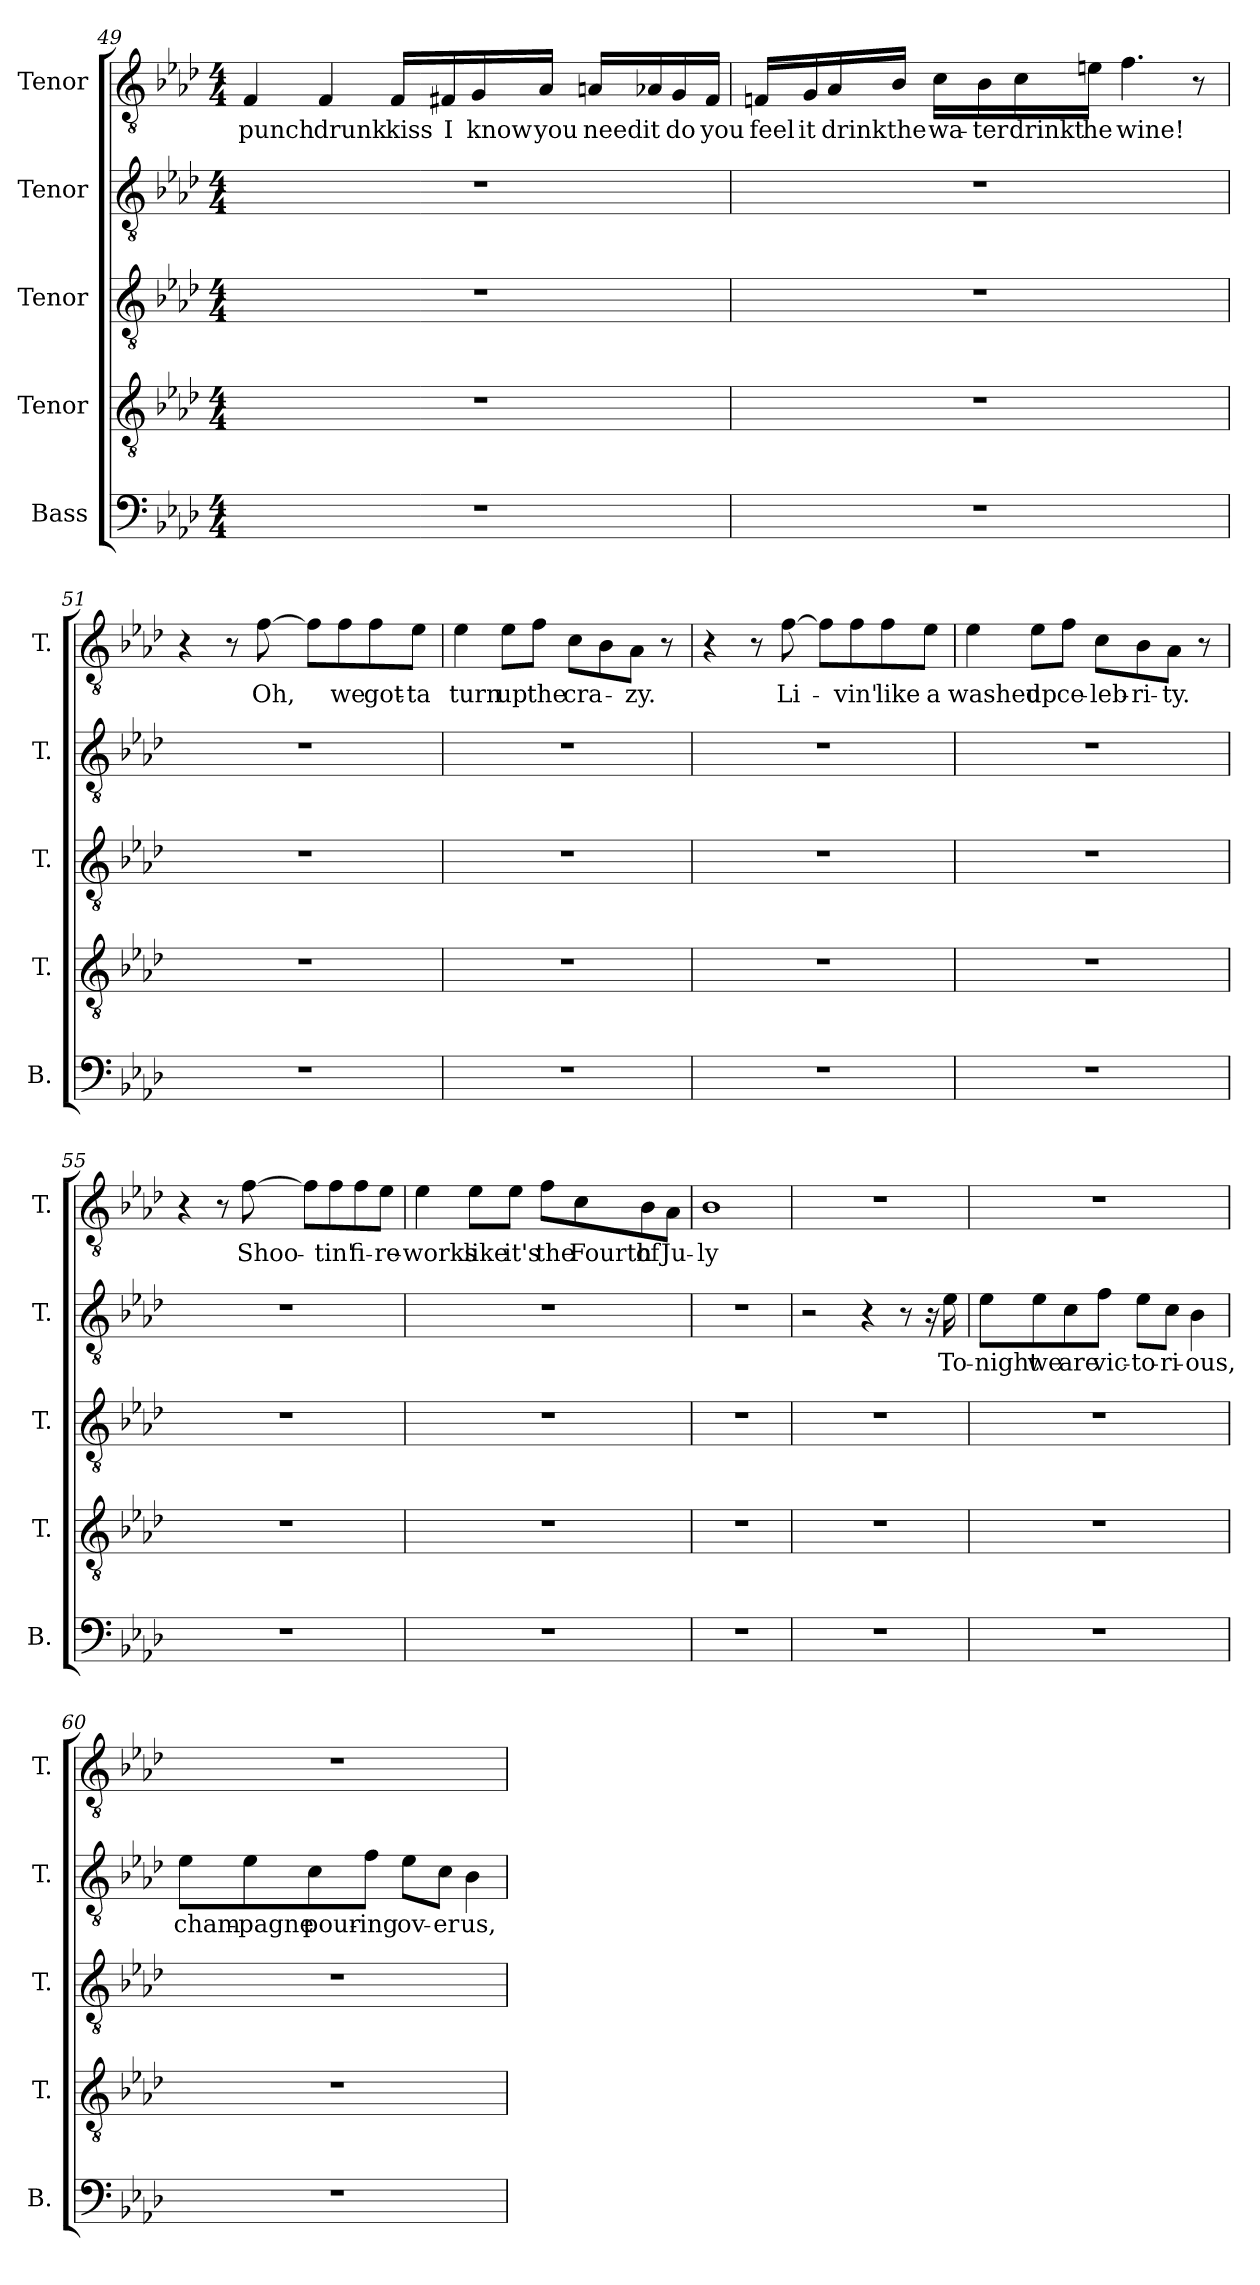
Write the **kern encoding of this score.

**kern	**kern	**kern	**kern	**text	**kern	**text
*part5	*part4	*part3	*part2	*part2	*part1	*part1
*staff5	*staff4	*staff3	*staff2	*staff2	*staff1	*staff1
*I"Bass	*I"Tenor	*I"Tenor	*I"Tenor	*	*I"Tenor	*
*I'B.	*I'T.	*I'T.	*I'T.	*	*I'T.	*
!!LO:LB:g=z
*clefF4	*clefGv2	*clefGv2	*clefGv2	*	*clefGv2	*
*k[b-e-a-d-]	*k[b-e-a-d-]	*k[b-e-a-d-]	*k[b-e-a-d-]	*	*k[b-e-a-d-]	*
*M4/4	*M4/4	*M4/4	*M4/4	*	*M4/4	*
=49	=49	=49	=49	=49	=49	=49
!	!	!	!	!	!	!LO:LY:b
1r	1r	1r	1r	.	4F/	punch
!	!	!	!	!	!	!LO:LY:b
.	.	.	.	.	4F/	drunk
!	!	!	!	!	!	!LO:LY:b
.	.	.	.	.	16F/LL	kiss
!	!	!	!	!	!	!LO:LY:b
.	.	.	.	.	16F#X/	I
!	!	!	!	!	!	!LO:LY:b
.	.	.	.	.	16G/	know
!	!	!	!	!	!	!LO:LY:b
.	.	.	.	.	16A-/JJ	you
!	!	!	!	!	!	!LO:LY:b
.	.	.	.	.	16An/LL	need
!	!	!	!	!	!	!LO:LY:b
.	.	.	.	.	16A-X/	it
!	!	!	!	!	!	!LO:LY:b
.	.	.	.	.	16G/	do
!	!	!	!	!	!	!LO:LY:b
.	.	.	.	.	16F#i/JJ	you
=50	=50	=50	=50	=50	=50	=50
!	!	!	!	!	!	!LO:LY:b
1r	1r	1r	1r	.	16Fni/LL	feel
!	!	!	!	!	!	!LO:LY:b
.	.	.	.	.	16G/	it
!	!	!	!	!	!	!LO:LY:b
.	.	.	.	.	16A-/	drink
!	!	!	!	!	!	!LO:LY:b
.	.	.	.	.	16B-/JJ	the
!	!	!	!	!	!	!LO:LY:b
.	.	.	.	.	16c\LL	wa-
!	!	!	!	!	!	!LO:LY:b
.	.	.	.	.	16B-\	-ter
!	!	!	!	!	!	!LO:LY:b
.	.	.	.	.	16c\	drinkt
!	!	!	!	!	!	!LO:LY:b
.	.	.	.	.	16en\JJ	he
!	!	!	!	!	!	!LO:LY:b
.	.	.	.	.	4.f\	wine!
.	.	.	.	.	8r	.
!!LO:PB:g=z
=51	=51	=51	=51	=51	=51	=51
1r	1r	1r	1r	.	4r	.
.	.	.	.	.	8r	.
!	!	!	!	!	!	!LO:LY:b
.	.	.	.	.	[8f\	Oh,
.	.	.	.	.	8f\L]	.
!	!	!	!	!	!	!LO:LY:b
.	.	.	.	.	8f\	we
!	!	!	!	!	!	!LO:LY:b
.	.	.	.	.	8f\	got-
!	!	!	!	!	!	!LO:LY:b
.	.	.	.	.	8e-\J	-ta
=52	=52	=52	=52	=52	=52	=52
!	!	!	!	!	!	!LO:LY:b
1r	1r	1r	1r	.	4e-\	turn
!	!	!	!	!	!	!LO:LY:b
.	.	.	.	.	8e-\L	up
!	!	!	!	!	!	!LO:LY:b
.	.	.	.	.	8f\J	the
!	!	!	!	!	!	!LO:LY:b
.	.	.	.	.	8c\L	cra-
.	.	.	.	.	8B-\	.
!	!	!	!	!	!	!LO:LY:b
.	.	.	.	.	8A-\J	-zy.
.	.	.	.	.	8r	.
=53	=53	=53	=53	=53	=53	=53
1r	1r	1r	1r	.	4r	.
.	.	.	.	.	8r	.
!	!	!	!	!	!	!LO:LY:b
.	.	.	.	.	[8f\	Li-
.	.	.	.	.	8f\L]	.
!	!	!	!	!	!	!LO:LY:b
.	.	.	.	.	8f\	-vin'
!	!	!	!	!	!	!LO:LY:b
.	.	.	.	.	8f\	like
!	!	!	!	!	!	!LO:LY:b
.	.	.	.	.	8e-\J	a
=54	=54	=54	=54	=54	=54	=54
!	!	!	!	!	!	!LO:LY:b
1r	1r	1r	1r	.	4e-\	washed
!	!	!	!	!	!	!LO:LY:b
.	.	.	.	.	8e-\L	up
!	!	!	!	!	!	!LO:LY:b
.	.	.	.	.	8f\J	ce-
!	!	!	!	!	!	!LO:LY:b
.	.	.	.	.	8c\L	-leb-
!	!	!	!	!	!	!LO:LY:b
.	.	.	.	.	8B-\	-ri-
!	!	!	!	!	!	!LO:LY:b
.	.	.	.	.	8A-\J	-ty.
.	.	.	.	.	8r	.
!!LO:LB:g=z
=55	=55	=55	=55	=55	=55	=55
1r	1r	1r	1r	.	4r	.
.	.	.	.	.	8r	.
!	!	!	!	!	!	!LO:LY:b
.	.	.	.	.	[8f\	Shoo-
.	.	.	.	.	8f\L]	.
!	!	!	!	!	!	!LO:LY:b
.	.	.	.	.	8f\	-tin'
!	!	!	!	!	!	!LO:LY:b
.	.	.	.	.	8f\	fi-
!	!	!	!	!	!	!LO:LY:b
.	.	.	.	.	8e-\J	-re-
=56	=56	=56	=56	=56	=56	=56
!	!	!	!	!	!	!LO:LY:b
1r	1r	1r	1r	.	4e-\	-works
!	!	!	!	!	!	!LO:LY:b
.	.	.	.	.	8e-\L	like
!	!	!	!	!	!	!LO:LY:b
.	.	.	.	.	8e-\J	it's
!	!	!	!	!	!	!LO:LY:b
.	.	.	.	.	8f\L	the
!	!	!	!	!	!	!LO:LY:b
.	.	.	.	.	8c\	Fourth
!	!	!	!	!	!	!LO:LY:b
.	.	.	.	.	8B-\	of
!	!	!	!	!	!	!LO:LY:b
.	.	.	.	.	8A-\J	Ju-
=57	=57	=57	=57	=57	=57	=57
!	!	!	!	!	!	!LO:LY:b
1r	1r	1r	1r	.	1B-	-ly
=58	=58	=58	=58	=58	=58	=58
1r	1r	1r	2r	.	1r	.
.	.	.	4r	.	.	.
.	.	.	8r	.	.	.
.	.	.	16r	.	.	.
!	!	!	!	!LO:LY:b	!	!
.	.	.	16e-\	To-	.	.
!!LO:PB:g=z
=59	=59	=59	=59	=59	=59	=59
!	!	!	!	!LO:LY:b	!	!
1r	1r	1r	8e-\L	-night	1r	.
!	!	!	!	!LO:LY:b	!	!
.	.	.	8e-\	we	.	.
!	!	!	!	!LO:LY:b	!	!
.	.	.	8c\	are	.	.
!	!	!	!	!LO:LY:b	!	!
.	.	.	8f\J	vic-	.	.
!	!	!	!	!LO:LY:b	!	!
.	.	.	8e-\L	-to-	.	.
!	!	!	!	!LO:LY:b	!	!
.	.	.	8c\J	-ri-	.	.
!	!	!	!	!LO:LY:b	!	!
.	.	.	4B-\	-ous,	.	.
=60	=60	=60	=60	=60	=60	=60
!	!	!	!	!LO:LY:b	!	!
1r	1r	1r	8e-\L	cham-	1r	.
!	!	!	!	!LO:LY:b	!	!
.	.	.	8e-\	-pagne	.	.
!	!	!	!	!LO:LY:b	!	!
.	.	.	8c\	pour-	.	.
!	!	!	!	!LO:LY:b	!	!
.	.	.	8f\J	-ing	.	.
!	!	!	!	!LO:LY:b	!	!
.	.	.	8e-\L	ov-	.	.
!	!	!	!	!LO:LY:b	!	!
.	.	.	8c\J	-er	.	.
!	!	!	!	!LO:LY:b	!	!
.	.	.	4B-\	us,	.	.
=	=	=	=	=	=	=
*-	*-	*-	*-	*-	*-	*-
